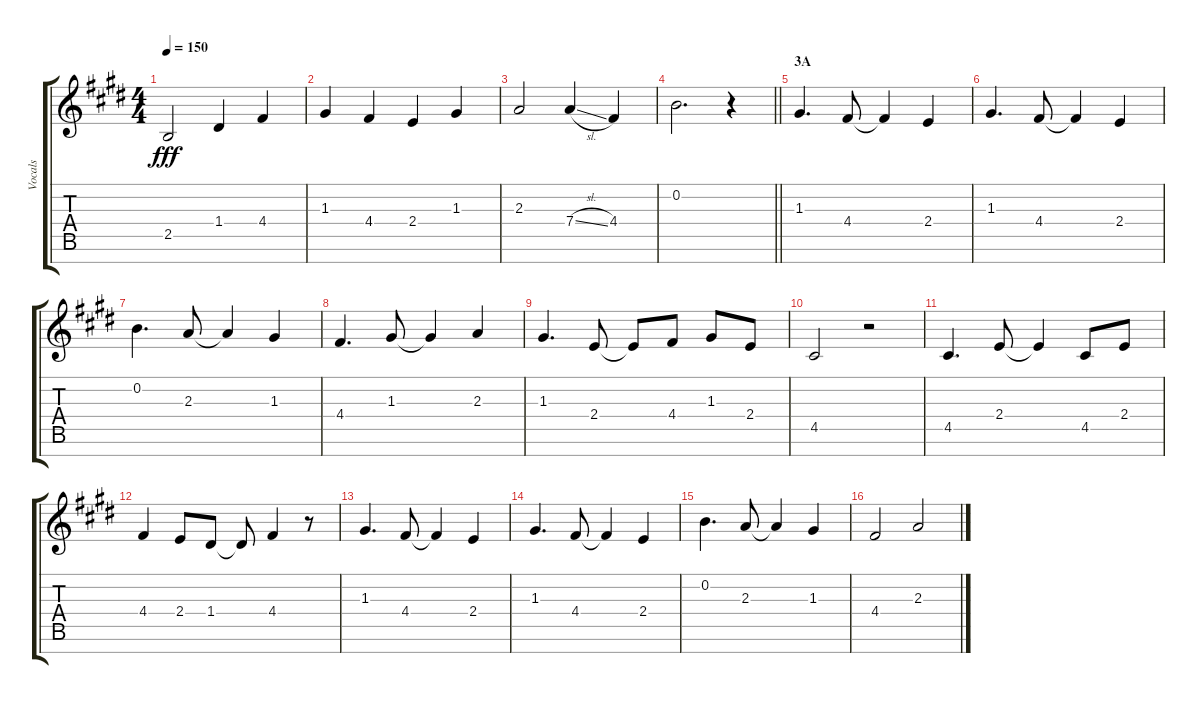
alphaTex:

\track ("Vocals" "Vocals") {instrument voiceoohs}
\staff {score tabs}
\tuning (E5 B4 G4 D4 A3 E3 B2) {hide}
\ts (4 4)
\tempo 150
\clef g2
\ks e
2.5.2{dy fff} 1.4.4 4.4.4 |
1.3.4 4.4.4 2.4.4 1.3.4 |
2.3.2 7.4{sl}.4 4.4.4 |
\barLineRight lightlight
0.2.2{d} r.4 |
\section ("" "3A")
1.3.4{d} 4.4.8 4.4{t}.4 2.4.4 |
1.3.4{d} 4.4.8 4.4{t}.4 2.4.4 |
0.2.4{d} 2.3.8 2.3{t}.4 1.3.4 |
4.4.4{d} 1.3.8 1.3{t}.4 2.3.4 |
1.3.4{d} 2.4.8 2.4{t}.8 4.4.8 1.3.8 2.4.8 |
4.5.2 r.2 |
4.5.4{d} 2.4.8 2.4{t}.4 4.5.8 2.4.8 |
4.4.4 2.4.8 1.4.8 1.4{t}.8 4.4.4 r.8 |
1.3.4{d} 4.4.8 4.4{t}.4 2.4.4 |
1.3.4{d} 4.4.8 4.4{t}.4 2.4.4 |
0.2.4{d} 2.3.8 2.3{t}.4 1.3.4 |
4.4.2 2.3.2
